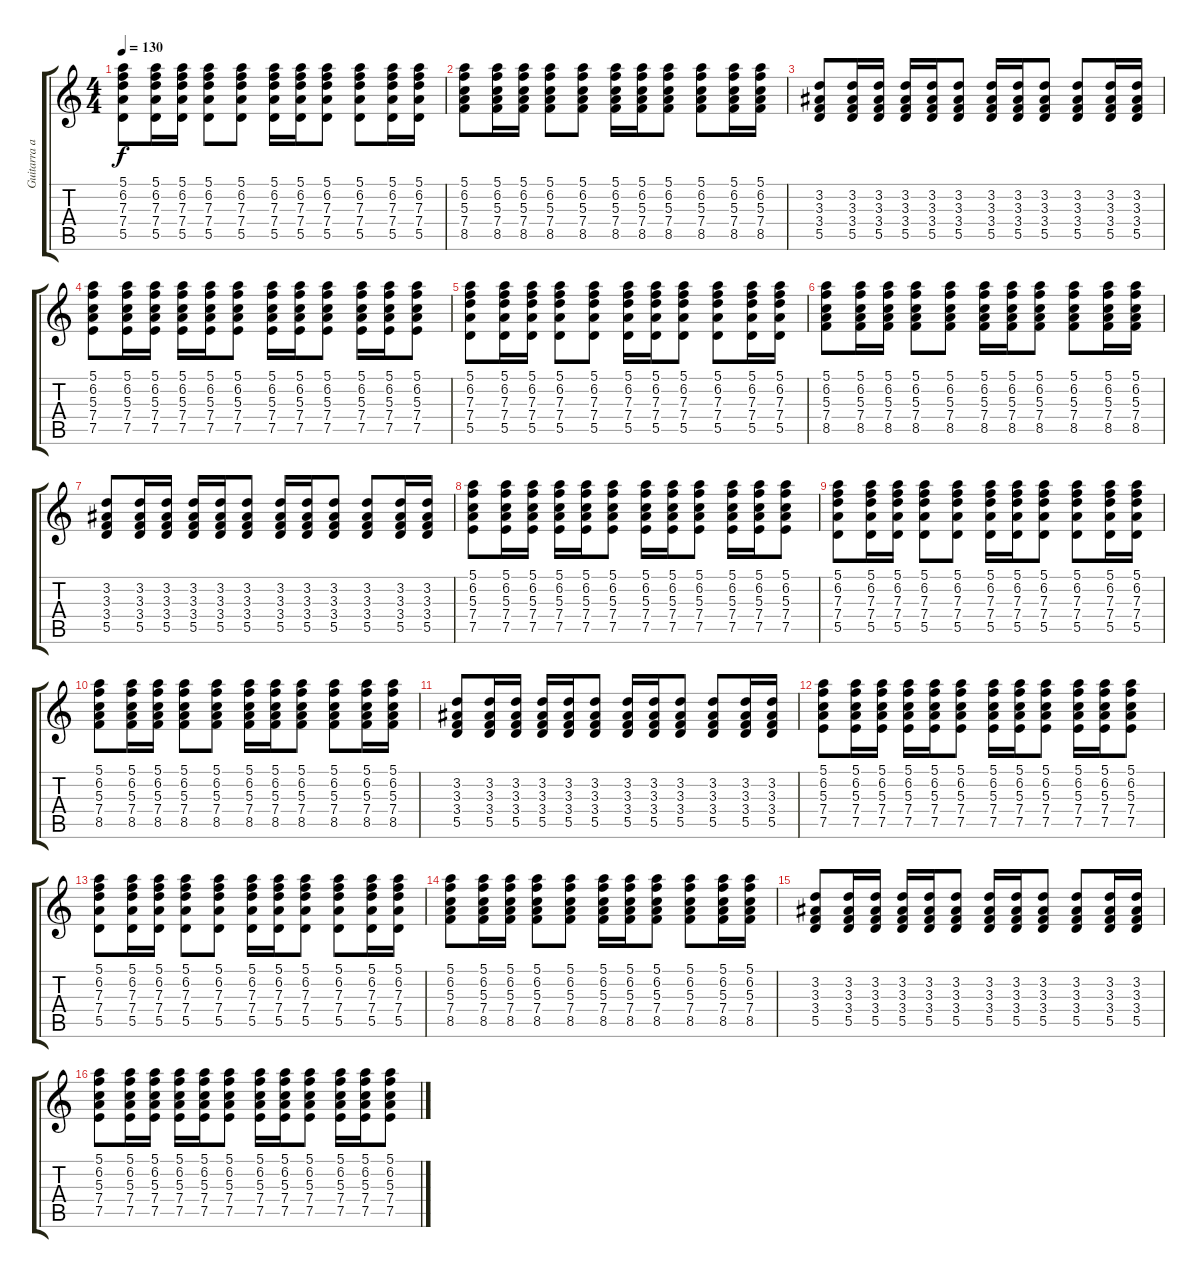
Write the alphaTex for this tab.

\track ("Guitarra acústica" "Guitarra a") {instrument acousticguitarsteel}
\staff {score tabs}
\tuning (E4 B3 G3 D3 A2 E2) {hide}
\ts (4 4)
\tempo 130
\clef g2
\ks c
(5.1 6.2 7.3 7.4 5.5).8{dy f} (5.1 6.2 7.3 7.4 5.5).16 (5.1 6.2 7.3 7.4 5.5).16 (5.1 6.2 7.3 7.4 5.5).8 (5.1 6.2 7.3 7.4 5.5).8 (5.1 6.2 7.3 7.4 5.5).16 (5.1 6.2 7.3 7.4 5.5).16 (5.1 6.2 7.3 7.4 5.5).8 (5.1 6.2 7.3 7.4 5.5).8 (5.1 6.2 7.3 7.4 5.5).16 (5.1 6.2 7.3 7.4 5.5).16 |
(5.1 6.2 5.3 7.4 8.5).8 (5.1 6.2 5.3 7.4 8.5).16 (5.1 6.2 5.3 7.4 8.5).16 (5.1 6.2 5.3 7.4 8.5).8 (5.1 6.2 5.3 7.4 8.5).8 (5.1 6.2 5.3 7.4 8.5).16 (5.1 6.2 5.3 7.4 8.5).16 (5.1 6.2 5.3 7.4 8.5).8 (5.1 6.2 5.3 7.4 8.5).8 (5.1 6.2 5.3 7.4 8.5).16 (5.1 6.2 5.3 7.4 8.5).16 |
(3.2 3.3 3.4 5.5).8 (3.2 3.3 3.4 5.5).16 (3.2 3.3 3.4 5.5).16 (3.2 3.3 3.4 5.5).16 (3.2 3.3 3.4 5.5).16 (3.2 3.3 3.4 5.5).8 (3.2 3.3 3.4 5.5).16 (3.2 3.3 3.4 5.5).16 (3.2 3.3 3.4 5.5).8 (3.2 3.3 3.4 5.5).8 (3.2 3.3 3.4 5.5).16 (3.2 3.3 3.4 5.5).16 |
(5.1 6.2 5.3 7.4 7.5).8 (5.1 6.2 5.3 7.4 7.5).16 (5.1 6.2 5.3 7.4 7.5).16 (5.1 6.2 5.3 7.4 7.5).16 (5.1 6.2 5.3 7.4 7.5).16 (5.1 6.2 5.3 7.4 7.5).8 (5.1 6.2 5.3 7.4 7.5).16 (5.1 6.2 5.3 7.4 7.5).16 (5.1 6.2 5.3 7.4 7.5).8 (5.1 6.2 5.3 7.4 7.5).16 (5.1 6.2 5.3 7.4 7.5).16 (5.1 6.2 5.3 7.4 7.5).8 |
(5.1 6.2 7.3 7.4 5.5).8 (5.1 6.2 7.3 7.4 5.5).16 (5.1 6.2 7.3 7.4 5.5).16 (5.1 6.2 7.3 7.4 5.5).8 (5.1 6.2 7.3 7.4 5.5).8 (5.1 6.2 7.3 7.4 5.5).16 (5.1 6.2 7.3 7.4 5.5).16 (5.1 6.2 7.3 7.4 5.5).8 (5.1 6.2 7.3 7.4 5.5).8 (5.1 6.2 7.3 7.4 5.5).16 (5.1 6.2 7.3 7.4 5.5).16 |
(5.1 6.2 5.3 7.4 8.5).8 (5.1 6.2 5.3 7.4 8.5).16 (5.1 6.2 5.3 7.4 8.5).16 (5.1 6.2 5.3 7.4 8.5).8 (5.1 6.2 5.3 7.4 8.5).8 (5.1 6.2 5.3 7.4 8.5).16 (5.1 6.2 5.3 7.4 8.5).16 (5.1 6.2 5.3 7.4 8.5).8 (5.1 6.2 5.3 7.4 8.5).8 (5.1 6.2 5.3 7.4 8.5).16 (5.1 6.2 5.3 7.4 8.5).16 |
(3.2 3.3 3.4 5.5).8 (3.2 3.3 3.4 5.5).16 (3.2 3.3 3.4 5.5).16 (3.2 3.3 3.4 5.5).16 (3.2 3.3 3.4 5.5).16 (3.2 3.3 3.4 5.5).8 (3.2 3.3 3.4 5.5).16 (3.2 3.3 3.4 5.5).16 (3.2 3.3 3.4 5.5).8 (3.2 3.3 3.4 5.5).8 (3.2 3.3 3.4 5.5).16 (3.2 3.3 3.4 5.5).16 |
(5.1 6.2 5.3 7.4 7.5).8 (5.1 6.2 5.3 7.4 7.5).16 (5.1 6.2 5.3 7.4 7.5).16 (5.1 6.2 5.3 7.4 7.5).16 (5.1 6.2 5.3 7.4 7.5).16 (5.1 6.2 5.3 7.4 7.5).8 (5.1 6.2 5.3 7.4 7.5).16 (5.1 6.2 5.3 7.4 7.5).16 (5.1 6.2 5.3 7.4 7.5).8 (5.1 6.2 5.3 7.4 7.5).16 (5.1 6.2 5.3 7.4 7.5).16 (5.1 6.2 5.3 7.4 7.5).8 |
(5.1 6.2 7.3 7.4 5.5).8 (5.1 6.2 7.3 7.4 5.5).16 (5.1 6.2 7.3 7.4 5.5).16 (5.1 6.2 7.3 7.4 5.5).8 (5.1 6.2 7.3 7.4 5.5).8 (5.1 6.2 7.3 7.4 5.5).16 (5.1 6.2 7.3 7.4 5.5).16 (5.1 6.2 7.3 7.4 5.5).8 (5.1 6.2 7.3 7.4 5.5).8 (5.1 6.2 7.3 7.4 5.5).16 (5.1 6.2 7.3 7.4 5.5).16 |
(5.1 6.2 5.3 7.4 8.5).8 (5.1 6.2 5.3 7.4 8.5).16 (5.1 6.2 5.3 7.4 8.5).16 (5.1 6.2 5.3 7.4 8.5).8 (5.1 6.2 5.3 7.4 8.5).8 (5.1 6.2 5.3 7.4 8.5).16 (5.1 6.2 5.3 7.4 8.5).16 (5.1 6.2 5.3 7.4 8.5).8 (5.1 6.2 5.3 7.4 8.5).8 (5.1 6.2 5.3 7.4 8.5).16 (5.1 6.2 5.3 7.4 8.5).16 |
(3.2 3.3 3.4 5.5).8 (3.2 3.3 3.4 5.5).16 (3.2 3.3 3.4 5.5).16 (3.2 3.3 3.4 5.5).16 (3.2 3.3 3.4 5.5).16 (3.2 3.3 3.4 5.5).8 (3.2 3.3 3.4 5.5).16 (3.2 3.3 3.4 5.5).16 (3.2 3.3 3.4 5.5).8 (3.2 3.3 3.4 5.5).8 (3.2 3.3 3.4 5.5).16 (3.2 3.3 3.4 5.5).16 |
(5.1 6.2 5.3 7.4 7.5).8 (5.1 6.2 5.3 7.4 7.5).16 (5.1 6.2 5.3 7.4 7.5).16 (5.1 6.2 5.3 7.4 7.5).16 (5.1 6.2 5.3 7.4 7.5).16 (5.1 6.2 5.3 7.4 7.5).8 (5.1 6.2 5.3 7.4 7.5).16 (5.1 6.2 5.3 7.4 7.5).16 (5.1 6.2 5.3 7.4 7.5).8 (5.1 6.2 5.3 7.4 7.5).16 (5.1 6.2 5.3 7.4 7.5).16 (5.1 6.2 5.3 7.4 7.5).8 |
(5.1 6.2 7.3 7.4 5.5).8 (5.1 6.2 7.3 7.4 5.5).16 (5.1 6.2 7.3 7.4 5.5).16 (5.1 6.2 7.3 7.4 5.5).8 (5.1 6.2 7.3 7.4 5.5).8 (5.1 6.2 7.3 7.4 5.5).16 (5.1 6.2 7.3 7.4 5.5).16 (5.1 6.2 7.3 7.4 5.5).8 (5.1 6.2 7.3 7.4 5.5).8 (5.1 6.2 7.3 7.4 5.5).16 (5.1 6.2 7.3 7.4 5.5).16 |
(5.1 6.2 5.3 7.4 8.5).8 (5.1 6.2 5.3 7.4 8.5).16 (5.1 6.2 5.3 7.4 8.5).16 (5.1 6.2 5.3 7.4 8.5).8 (5.1 6.2 5.3 7.4 8.5).8 (5.1 6.2 5.3 7.4 8.5).16 (5.1 6.2 5.3 7.4 8.5).16 (5.1 6.2 5.3 7.4 8.5).8 (5.1 6.2 5.3 7.4 8.5).8 (5.1 6.2 5.3 7.4 8.5).16 (5.1 6.2 5.3 7.4 8.5).16 |
(3.2 3.3 3.4 5.5).8 (3.2 3.3 3.4 5.5).16 (3.2 3.3 3.4 5.5).16 (3.2 3.3 3.4 5.5).16 (3.2 3.3 3.4 5.5).16 (3.2 3.3 3.4 5.5).8 (3.2 3.3 3.4 5.5).16 (3.2 3.3 3.4 5.5).16 (3.2 3.3 3.4 5.5).8 (3.2 3.3 3.4 5.5).8 (3.2 3.3 3.4 5.5).16 (3.2 3.3 3.4 5.5).16 |
(5.1 6.2 5.3 7.4 7.5).8 (5.1 6.2 5.3 7.4 7.5).16 (5.1 6.2 5.3 7.4 7.5).16 (5.1 6.2 5.3 7.4 7.5).16 (5.1 6.2 5.3 7.4 7.5).16 (5.1 6.2 5.3 7.4 7.5).8 (5.1 6.2 5.3 7.4 7.5).16 (5.1 6.2 5.3 7.4 7.5).16 (5.1 6.2 5.3 7.4 7.5).8 (5.1 6.2 5.3 7.4 7.5).16 (5.1 6.2 5.3 7.4 7.5).16 (5.1 6.2 5.3 7.4 7.5).8
